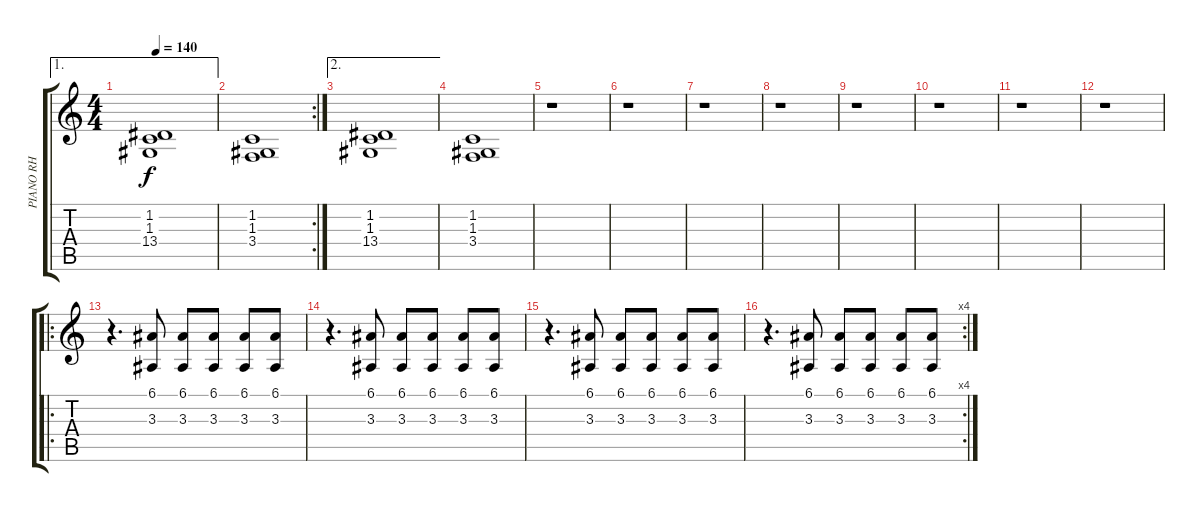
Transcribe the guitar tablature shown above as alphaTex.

\track ("PIANO RH" "PIANO RH") {instrument acousticgrandpiano}
\staff {score tabs}
\tuning (E4 B3 G3 D3 A2 E2) {hide}
\ae 1
\ts (4 4)
\tempo 140
\clef g2
\ks c
(1.2 1.3 13.4).1{dy f} |
\rc 2
(1.2 1.3 3.4).1 |
\ae 2
(1.2 1.3 13.4).1 |
(1.2 1.3 3.4).1 |
r.1 |
r.1 |
r.1 |
r.1 |
r.1 |
r.1 |
r.1 |
r.1 |
\ro
r.4{d} (6.1 3.3).8 (6.1 3.3).8 (6.1 3.3).8 (6.1 3.3).8 (6.1 3.3).8 |
r.4{d} (6.1 3.3).8 (6.1 3.3).8 (6.1 3.3).8 (6.1 3.3).8 (6.1 3.3).8 |
r.4{d} (6.1 3.3).8 (6.1 3.3).8 (6.1 3.3).8 (6.1 3.3).8 (6.1 3.3).8 |
\rc 4
r.4{d} (6.1 3.3).8 (6.1 3.3).8 (6.1 3.3).8 (6.1 3.3).8 (6.1 3.3).8
